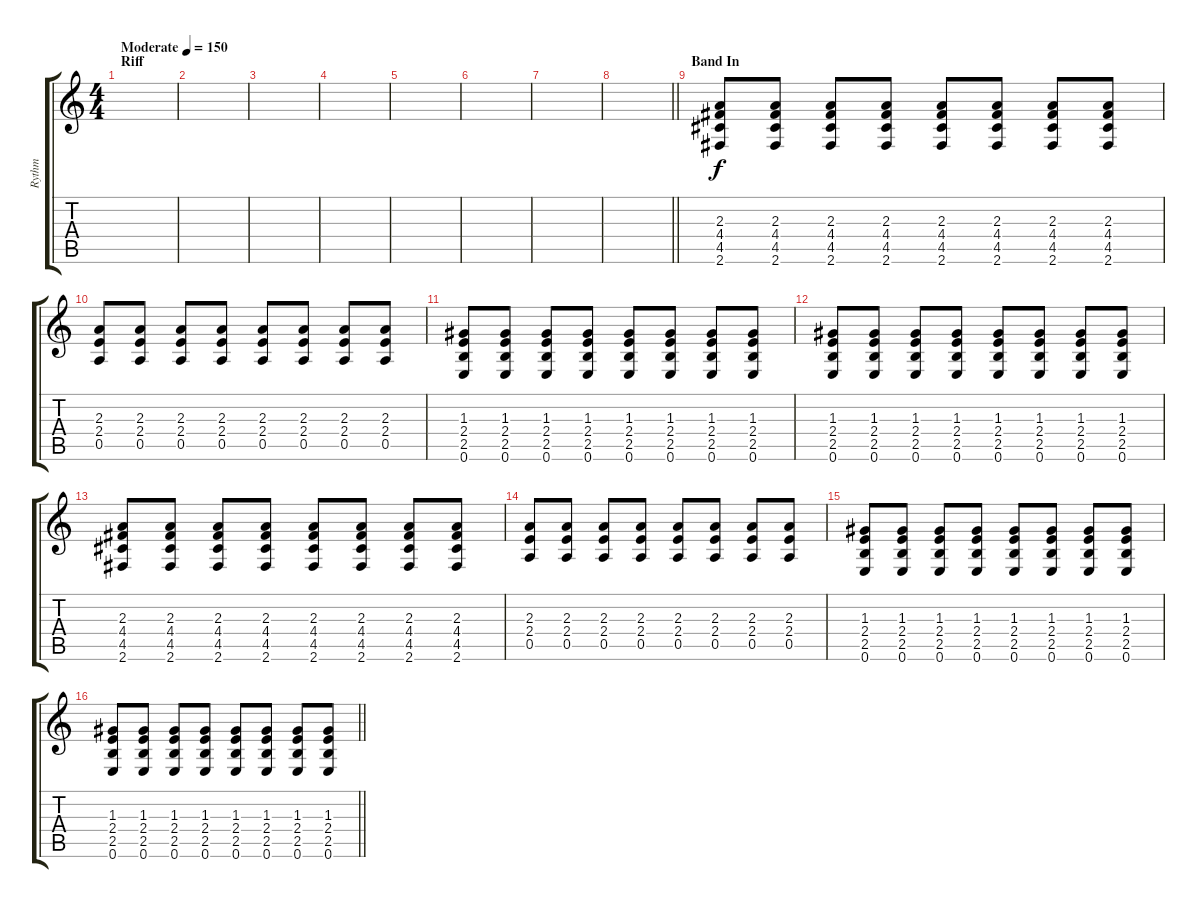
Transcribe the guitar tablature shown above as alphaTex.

\track ("Rythm" "Rythm") {instrument distortionguitar}
\staff {score tabs}
\tuning (E4 B3 G3 D3 A2 E2) {hide}
\ts (4 4)
\section ("" "Riff")
\tempo (150 "Moderate")
\clef g2
\ks c
|
|
|
|
|
|
|
\barLineRight lightlight
|
\section ("" "Band In")
(2.3 4.4 4.5 2.6).8 (2.3 4.4 4.5 2.6).8 (2.3 4.4 4.5 2.6).8 (2.3 4.4 4.5 2.6).8 (2.3 4.4 4.5 2.6).8 (2.3 4.4 4.5 2.6).8 (2.3 4.4 4.5 2.6).8 (2.3 4.4 4.5 2.6).8 |
(2.3 2.4 0.5).8 (2.3 2.4 0.5).8 (2.3 2.4 0.5).8 (2.3 2.4 0.5).8 (2.3 2.4 0.5).8 (2.3 2.4 0.5).8 (2.3 2.4 0.5).8 (2.3 2.4 0.5).8 |
(1.3 2.4 2.5 0.6).8 (1.3 2.4 2.5 0.6).8 (1.3 2.4 2.5 0.6).8 (1.3 2.4 2.5 0.6).8 (1.3 2.4 2.5 0.6).8 (1.3 2.4 2.5 0.6).8 (1.3 2.4 2.5 0.6).8 (1.3 2.4 2.5 0.6).8 |
(1.3 2.4 2.5 0.6).8 (1.3 2.4 2.5 0.6).8 (1.3 2.4 2.5 0.6).8 (1.3 2.4 2.5 0.6).8 (1.3 2.4 2.5 0.6).8 (1.3 2.4 2.5 0.6).8 (1.3 2.4 2.5 0.6).8 (1.3 2.4 2.5 0.6).8 |
(2.3 4.4 4.5 2.6).8 (2.3 4.4 4.5 2.6).8 (2.3 4.4 4.5 2.6).8 (2.3 4.4 4.5 2.6).8 (2.3 4.4 4.5 2.6).8 (2.3 4.4 4.5 2.6).8 (2.3 4.4 4.5 2.6).8 (2.3 4.4 4.5 2.6).8 |
(2.3 2.4 0.5).8 (2.3 2.4 0.5).8 (2.3 2.4 0.5).8 (2.3 2.4 0.5).8 (2.3 2.4 0.5).8 (2.3 2.4 0.5).8 (2.3 2.4 0.5).8 (2.3 2.4 0.5).8 |
(1.3 2.4 2.5 0.6).8 (1.3 2.4 2.5 0.6).8 (1.3 2.4 2.5 0.6).8 (1.3 2.4 2.5 0.6).8 (1.3 2.4 2.5 0.6).8 (1.3 2.4 2.5 0.6).8 (1.3 2.4 2.5 0.6).8 (1.3 2.4 2.5 0.6).8 |
\barLineRight lightlight
(1.3 2.4 2.5 0.6).8 (1.3 2.4 2.5 0.6).8 (1.3 2.4 2.5 0.6).8 (1.3 2.4 2.5 0.6).8 (1.3 2.4 2.5 0.6).8 (1.3 2.4 2.5 0.6).8 (1.3 2.4 2.5 0.6).8 (1.3 2.4 2.5 0.6).8
